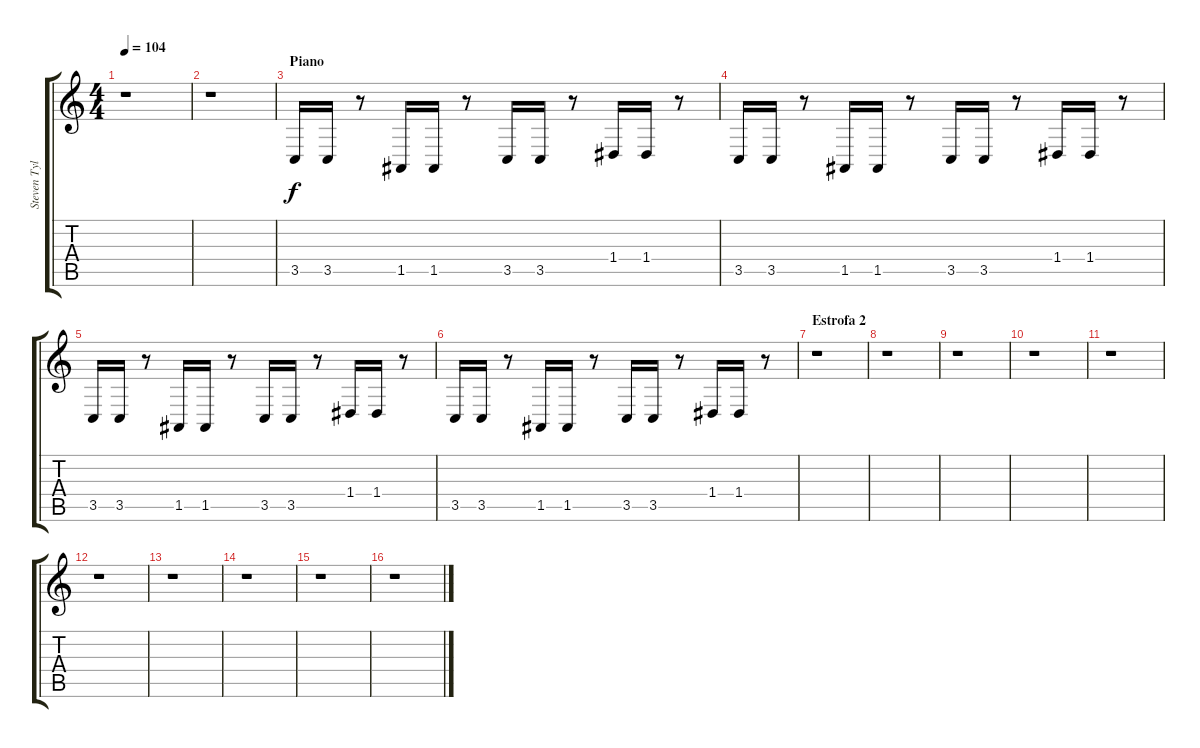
\track ("Steven Tyler" "Steven Tyl") {instrument electricgrandpiano}
\staff {score tabs}
\tuning (E4 B3 G3 D3 A2 E2) {hide}
\ts (4 4)
\tempo 104
\clef g2
\ks c
r.1{dy f} |
r.1 |
\section ("" "Piano")
3.5.16 3.5.16 r.8 1.5.16 1.5.16 r.8 3.5.16 3.5.16 r.8 1.4.16 1.4.16 r.8 |
3.5.16 3.5.16 r.8 1.5.16 1.5.16 r.8 3.5.16 3.5.16 r.8 1.4.16 1.4.16 r.8 |
3.5.16 3.5.16 r.8 1.5.16 1.5.16 r.8 3.5.16 3.5.16 r.8 1.4.16 1.4.16 r.8 |
3.5.16 3.5.16 r.8 1.5.16 1.5.16 r.8 3.5.16 3.5.16 r.8 1.4.16 1.4.16 r.8 |
\section ("" "Estrofa 2")
r.1 |
r.1 |
r.1 |
r.1 |
r.1 |
r.1 |
r.1 |
r.1 |
r.1 |
r.1
